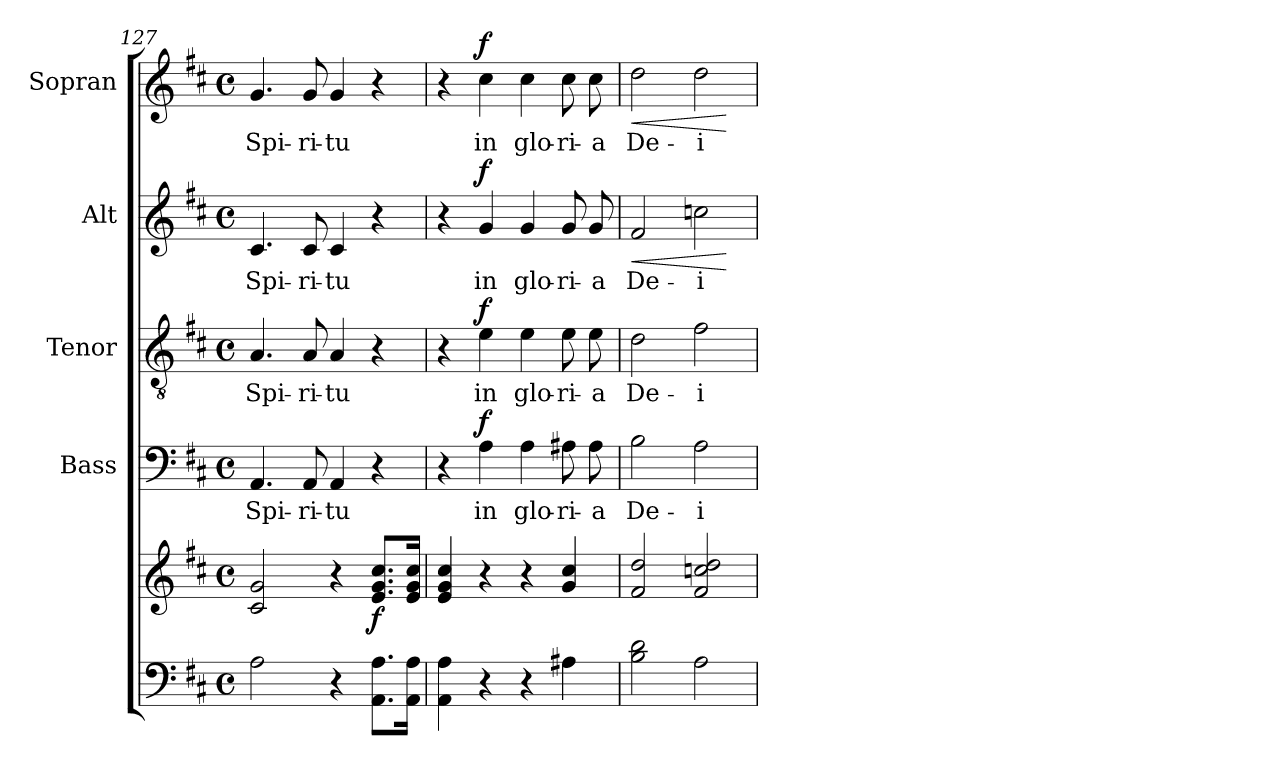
**kern	**kern	**dynam	**kern	**text	**dynam	**kern	**text	**dynam	**kern	**text	**dynam	**kern	**text	**dynam
*part5	*part5	*part5	*part4	*part4	*part4	*part3	*part3	*part3	*part2	*part2	*part2	*part1	*part1	*part1
*staff6	*staff5	*staff5/6	*staff4	*staff4	*staff4	*staff3	*staff3	*staff3	*staff2	*staff2	*staff2	*staff1	*staff1	*staff1
*	*	*	*I"Bass	*	*	*I"Tenor	*	*	*I"Alt	*	*	*I"Sopran	*	*
*	*	*	*I'B.	*	*	*I'T.	*	*	*I'A.	*	*	*I'S.	*	*
*clefF4	*clefG2	*	*clefF4	*	*	*clefGv2	*	*	*clefG2	*	*	*clefG2	*	*
*k[f#c#]	*k[f#c#]	*	*k[f#c#]	*	*	*k[f#c#]	*	*	*k[f#c#]	*	*	*k[f#c#]	*	*
*D:	*D:	*	*D:	*	*	*D:	*	*	*D:	*	*	*D:	*	*
*M4/4	*M4/4	*	*M4/4	*	*	*M4/4	*	*	*M4/4	*	*	*M4/4	*	*
*met(c)	*met(c)	*	*met(c)	*	*	*met(c)	*	*	*met(c)	*	*	*met(c)	*	*
=127	=127	=127	=127	=127	=127	=127	=127	=127	=127	=127	=127	=127	=127	=127
!	!	!	!	!LO:LY:b	!	!	!LO:LY:b	!	!	!LO:LY:b	!	!	!LO:LY:b	!
2A\	2c#/ 2g/	.	4.AA/	Spi-	.	4.A/	Spi-	.	4.c#/	Spi-	.	4.g/	Spi-	.
!	!	!	!	!LO:LY:b	!	!	!LO:LY:b	!	!	!LO:LY:b	!	!	!LO:LY:b	!
.	.	.	8AA/	-ri-	.	8A/	-ri-	.	8c#/	-ri-	.	8g/	-ri-	.
!	!	!	!	!LO:LY:b	!	!	!LO:LY:b	!	!	!LO:LY:b	!	!	!LO:LY:b	!
4r	4r	.	4AA/	-tu	.	4A/	-tu	.	4c#/	-tu	.	4g/	-tu	.
!	!	!LO:DY:b	!	!	!	!	!	!	!	!	!	!	!	!
8.AA\ 8.A\L	8.e/ 8.g/ 8.cc#/L	f	4r	.	.	4r	.	.	4r	.	.	4r	.	.
16AA\ 16A\Jk	16e/ 16g/ 16cc#/Jk	.	.	.	.	.	.	.	.	.	.	.	.	.
=128	=128	=128	=128	=128	=128	=128	=128	=128	=128	=128	=128	=128	=128	=128
4AA\ 4A\	4e/ 4g/ 4cc#/	.	4r	.	.	4r	.	.	4r	.	.	4r	.	.
!	!	!	!	!LO:LY:b	!LO:DY:a	!	!LO:LY:b	!LO:DY:a	!	!LO:LY:b	!LO:DY:a	!	!LO:LY:b	!LO:DY:a
4r	4r	.	4A\	in	f	4e\	in	f	4g/	in	f	4cc#\	in	f
!	!	!	!	!LO:LY:b	!	!	!LO:LY:b	!	!	!LO:LY:b	!	!	!LO:LY:b	!
4r	4r	.	4A\	glo-	.	4e\	glo-	.	4g/	glo-	.	4cc#\	glo-	.
!	!	!	!	!LO:LY:b	!	!	!LO:LY:b	!	!	!LO:LY:b	!	!	!LO:LY:b	!
4A#X\	4g/ 4cc#/	.	8A#X\	-ri-	.	8e\	-ri-	.	8g/	-ri-	.	8cc#\	-ri-	.
!	!	!	!	!LO:LY:b	!	!	!LO:LY:b	!	!	!LO:LY:b	!	!	!LO:LY:b	!
.	.	.	8A#\	-a	.	8e\	-a	.	8g/	-a	.	8cc#\	-a	.
!!LO:LB:g=z
=129	=129	=129	=129	=129	=129	=129	=129	=129	=129	=129	=129	=129	=129	=129
!	!	!	!	!LO:LY:b	!	!	!LO:LY:b	!	!	!LO:LY:b	!LO:HP:b	!	!LO:LY:b	!LO:HP:b
2B\ 2d\	2f#/ 2dd/	.	2B\	De-	.	2d\	De-	.	2f#/	De-	<	2dd\	De-	<
!	!	!	!	!LO:LY:b	!	!	!LO:LY:b	!	!	!LO:LY:b	!	!	!LO:LY:b	!
2A\	2f#/ 2ccn/ 2dd/	.	2A\	-i	.	2f#\	-i	.	2ccn\	-i	.	2dd\	-i	.
.	.	.	.	.	.	.	.	.	.	.	[	.	.	[
=	=	=	=	=	=	=	=	=	=	=	=	=	=	=
*-	*-	*-	*-	*-	*-	*-	*-	*-	*-	*-	*-	*-	*-	*-
